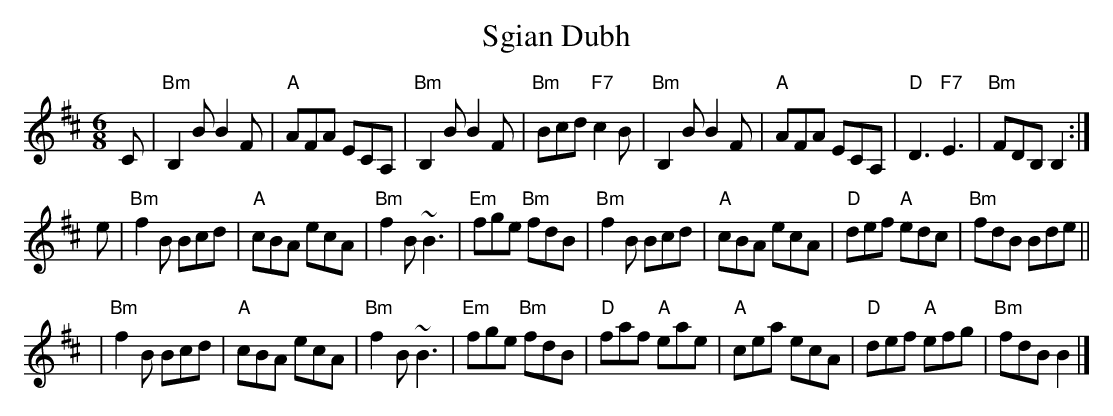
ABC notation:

X:1
T: Sgian Dubh
M: 6/8
K: Bm
C \
| "Bm"B,2B B2F | "A"AFA ECA, | "Bm"B,2B B2F | "Bm"Bcd "F7"c2B \
| "Bm"B,2B B2F | "A"AFA ECA, | "D"D3 "F7"E3 | "Bm"FDB, B,2 :|
e \
| "Bm"f2B Bcd | "A"cBA ecA | "Bm"f2B ~B3 | "Em"fge "Bm"fdB \
| "Bm"f2B Bcd | "A"cBA ecA | "D"def "A"edc | "Bm"fdB Bde ||
| "Bm"f2B Bcd | "A"cBA ecA | "Bm"f2B ~B3 | "Em"fge "Bm"fdB \
| "D"faf "A"eae | "A"cea ecA | "D"def "A"efg | "Bm"fdB B2 |]
